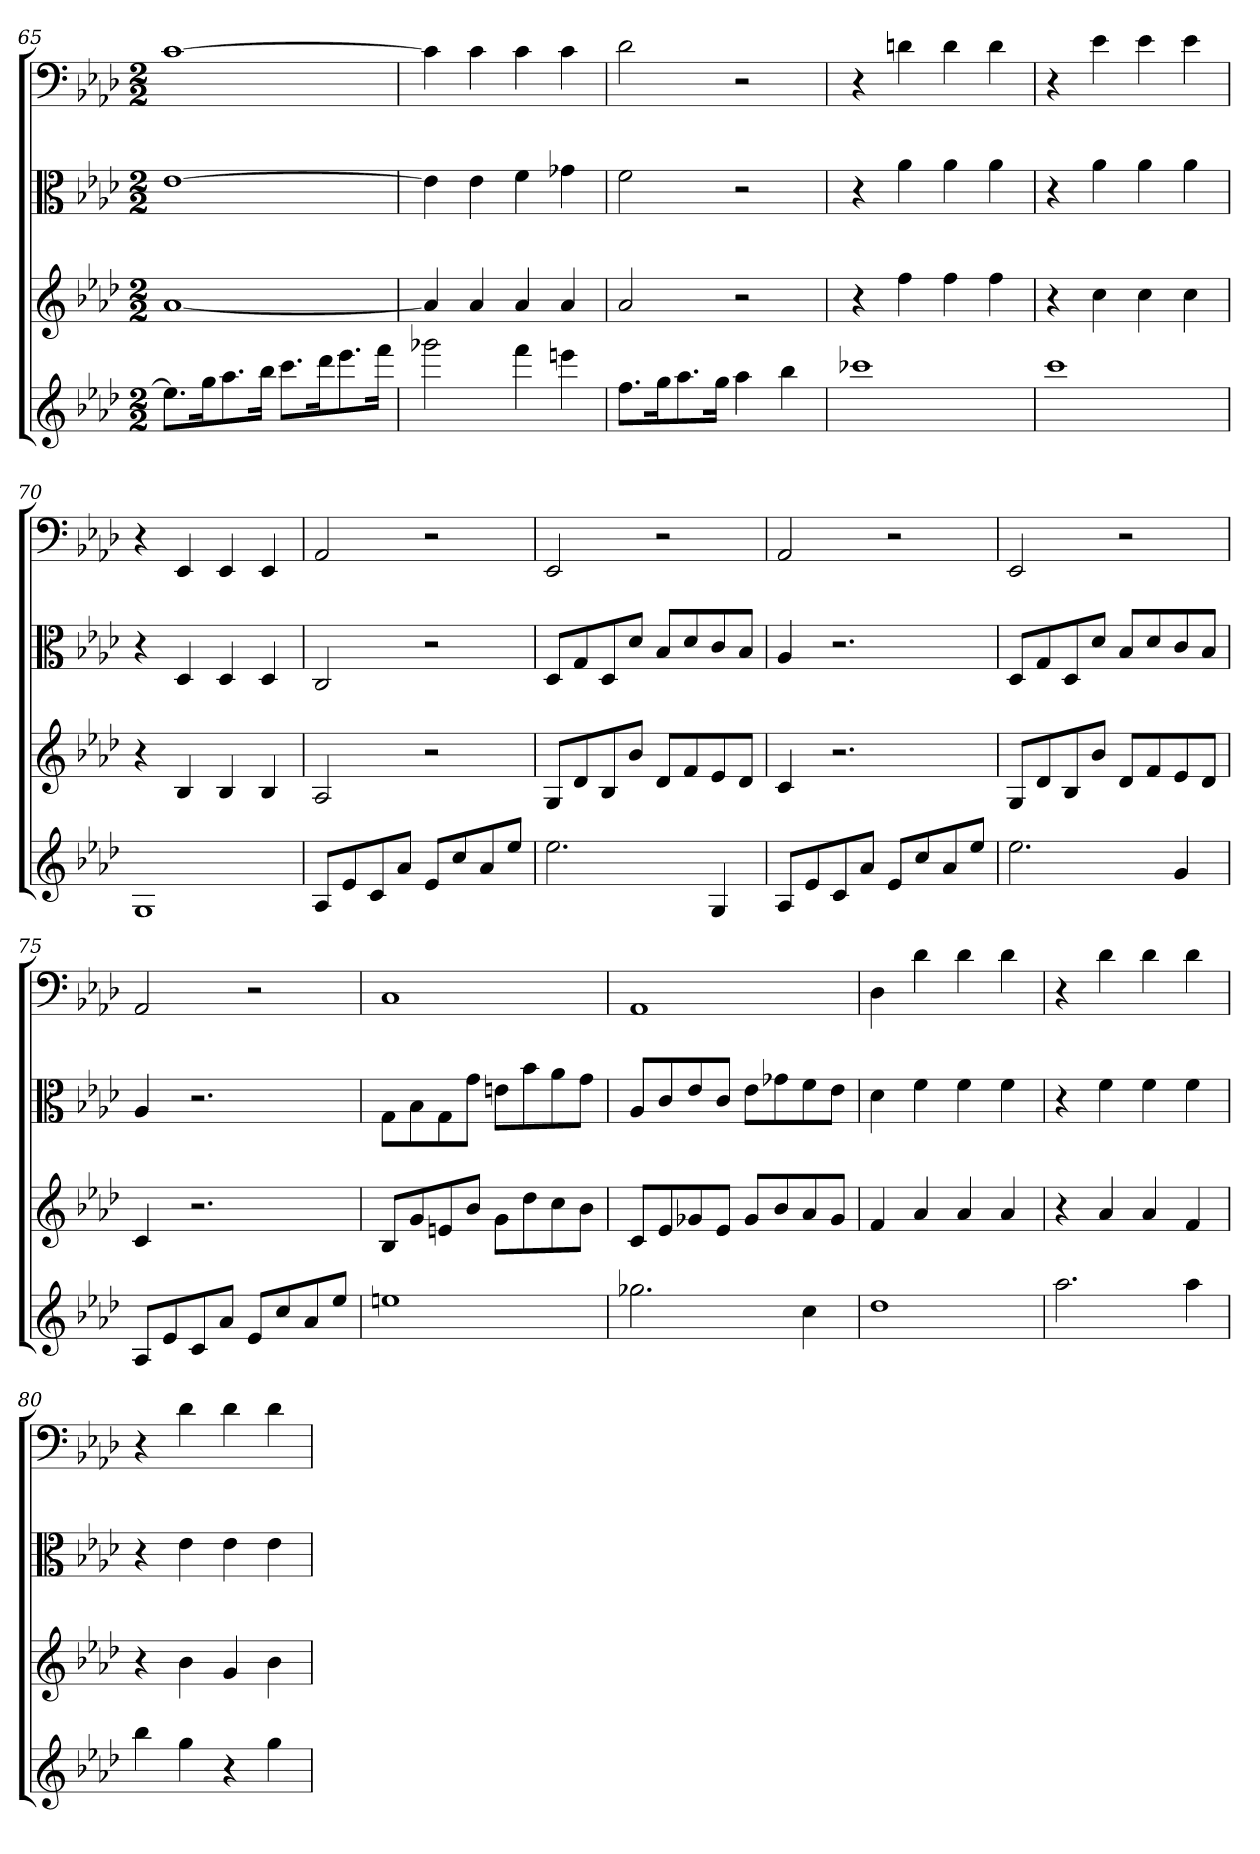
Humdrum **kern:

**kern	**kern	**kern	**kern
*part4	*part3	*part2	*part1
*staff4	*staff3	*staff2	*staff1
*	*	*clefC3	*clefF4
*k[b-e-a-d-]	*k[b-e-a-d-]	*k[b-e-a-d-]	*k[b-e-a-d-]
*f:	*f:	*f:	*f:
*M2/2	*M2/2	*M2/2	*M2/2
=65	=65	=65	=65
8.ee-L]	[1a-	[1e-	[1c
16ggK	.	.	.
8.aa-	.	.	.
16bb-Jk	.	.	.
8.cccL	.	.	.
16ddd-K	.	.	.
8.eee-	.	.	.
16fffJk	.	.	.
=66	=66	=66	=66
2ggg-X	4a-]	4e-]	4c]
.	4a-	4e-	4c
4fff	4a-	4f	4c
4eeen	4a-	4g-X	4c
=67	=67	=67	=67
8.ffL	2a-	2f	2d-
16ggK	.	.	.
8.aa-	.	.	.
16ggJk	.	.	.
4aa-	2r	2r	2r
4bb-	.	.	.
=68	=68	=68	=68
1ccc-X	4r	4r	4r
.	4ff	4a-	4dn
.	4ff	4a-	4d
.	4ff	4a-	4d
=69	=69	=69	=69
1ccc	4r	4r	4r
.	4cc	4a-	4e-
.	4cc	4a-	4e-
.	4cc	4a-	4e-
=70	=70	=70	=70
1G	4r	4r	4r
.	4B-	4D-	4EE-
.	4B-	4D-	4EE-
.	4B-	4D-	4EE-
=71	=71	=71	=71
8A-L	2A-	2C	2AA-
8e-	.	.	.
8c	.	.	.
8a-J	.	.	.
8e-L	2r	2r	2r
8cc	.	.	.
8a-	.	.	.
8ee-J	.	.	.
=72	=72	=72	=72
2.ee-	8GL	8D-/L	2EE-
.	8d-	8G/	.
.	8B-	8D-/	.
.	8b-J	8d-/J	.
.	8d-L	8B-/L	2r
.	8f	8d-/	.
4G	8e-	8c/	.
.	8d-J	8B-/J	.
=73	=73	=73	=73
8A-L	4c	4A-	2AA-
8e-	.	.	.
8c	2.r	2.r	.
8a-J	.	.	.
8e-L	.	.	2r
8cc	.	.	.
8a-	.	.	.
8ee-J	.	.	.
=74	=74	=74	=74
2.ee-	8GL	8D-/L	2EE-
.	8d-	8G/	.
.	8B-	8D-/	.
.	8b-J	8d-/J	.
.	8d-L	8B-/L	2r
.	8f	8d-/	.
4g	8e-	8c/	.
.	8d-J	8B-/J	.
=75	=75	=75	=75
8A-L	4c	4A-	2AA-
8e-	.	.	.
8c	2.r	2.r	.
8a-J	.	.	.
8e-L	.	.	2r
8cc	.	.	.
8a-	.	.	.
8ee-J	.	.	.
=76	=76	=76	=76
1een	8B-L	8G\L	1C
.	8g	8B-\	.
.	8en	8G\	.
.	8b-J	8g\J	.
.	8gL	8en\L	.
.	8dd-	8b-\	.
.	8cc	8a-\	.
.	8b-J	8g\J	.
=77	=77	=77	=77
2.gg-X	8cL	8A-/L	1AA-
.	8e-	8c/	.
.	8g-X	8e-/	.
.	8e-J	8c/J	.
.	8g-L	8e-\L	.
.	8b-	8g-X\	.
4cc	8a-	8f\	.
.	8g-J	8e-\J	.
=78	=78	=78	=78
1dd-	4f	4d-	4D-
.	4a-	4f	4d-
.	4a-	4f	4d-
.	4a-	4f	4d-
=79	=79	=79	=79
2.aa-	4r	4r	4r
.	4a-	4f	4d-
.	4a-	4f	4d-
4aa-	4f	4f	4d-
=80	=80	=80	=80
4bb-	4r	4r	4r
4gg	4b-	4e-	4d-
4r	4g	4e-	4d-
4gg	4b-	4e-	4d-
=	=	=	=
*-	*-	*-	*-
